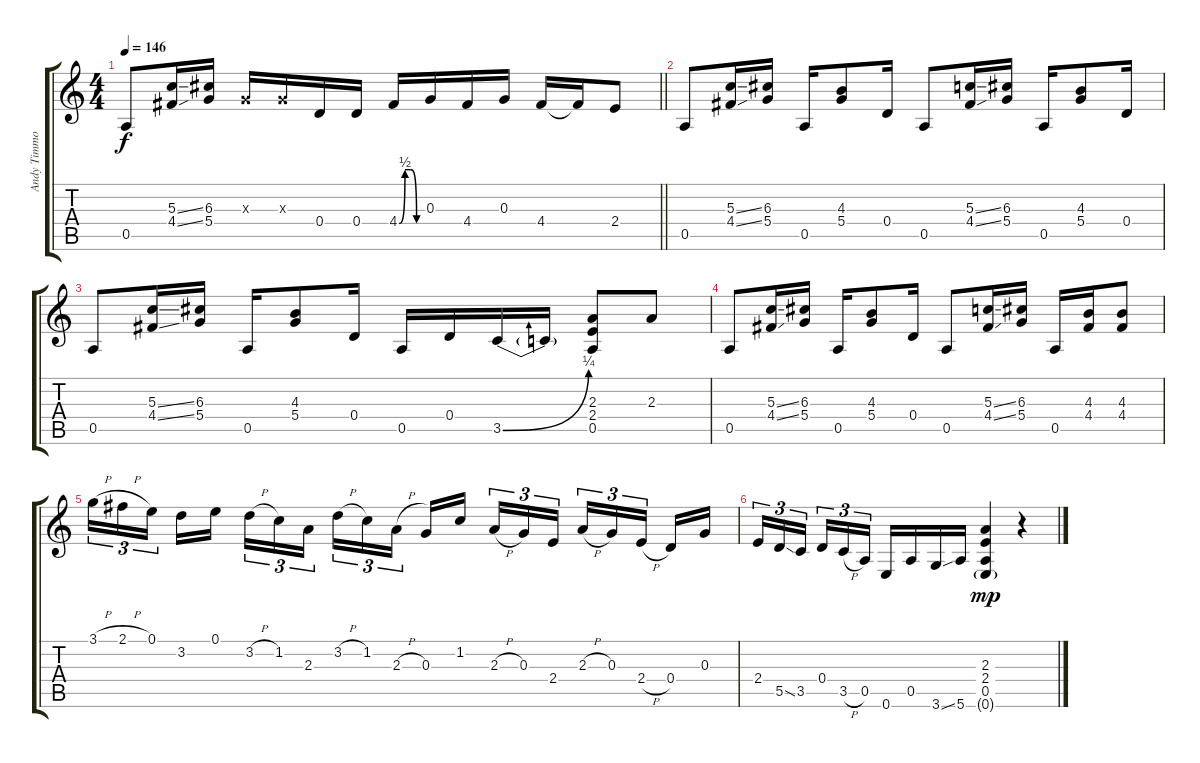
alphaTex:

\track ("Andy Timmons" "Andy Timmo") {instrument electricguitarclean}
\staff {score tabs}
\tuning (E4 B3 G3 D3 A2 E2) {hide}
\ts (4 4)
\tempo 146
\clef g2
\barLineRight lightlight
\ks c
0.5.8{dy f} (5.3{ss} 4.4{ss}).16 (6.3 5.4).16 0.3{x}.16 0.3{x}.16 0.4.16 0.4.16 4.4{be (custom 0 0 15 2 30 2 45 0 60 0)}.16 0.3.16 4.4.16 0.3.16 4.4.16 4.4{t}.16 2.4.8 |
0.5.8 (5.3{ss} 4.4{ss}).16 (6.3 5.4).16 0.5.16 (4.3 5.4).8 0.4.16 0.5.8 (5.3{ss} 4.4{ss}).16 (6.3 5.4).16 0.5.16 (4.3 5.4).8 0.4.16 |
0.5.8 (5.3{ss} 4.4{ss}).16 (6.3 5.4).16 0.5.16 (4.3 5.4).8 0.4.16 0.5.16 0.4.16 3.5{be (bend 0 0 60 1)}.16 3.5{t}.16 (2.3 2.4 0.5).8 2.3.8 |
0.5.8 (5.3{ss} 4.4{ss}).16 (6.3 5.4).16 0.5.16 (4.3 5.4).8 0.4.16 0.5.8 (5.3{ss} 4.4{ss}).16 (6.3 5.4).16 0.5.16 (4.3 4.4).16 (4.3 4.4).8 |
3.1{h}.16{tu (3 2)} 2.1{h}.16{tu (3 2)} 0.1.16{tu (3 2) beam splitsecondary} 3.2.16 0.1.16 3.2{h}.16{tu (3 2)} 1.2.16{tu (3 2)} 2.3.16{tu (3 2) beam splitsecondary} 3.2{h}.16{tu (3 2)} 1.2.16{tu (3 2)} 2.3{h}.16{tu (3 2)} 0.3.16 1.2.16{beam splitsecondary} 2.3{h}.16{tu (3 2)} 0.3.16{tu (3 2)} 2.4.16{tu (3 2)} 2.3{h}.16{tu (3 2)} 0.3.16{tu (3 2)} 2.4{h}.16{tu (3 2) beam splitsecondary} 0.4.16 0.3.16 |
2.4.16{tu (3 2)} 5.5{ss}.16{tu (3 2)} 3.5.16{tu (3 2) beam splitsecondary} 0.4.16{tu (3 2)} 3.5{h}.16{tu (3 2)} 0.5.16{tu (3 2)} 0.6.16 0.5.16 3.6{ss}.16 5.6.16 (2.3 2.4 0.5 0.6{g}).4{dy mp} r.4
